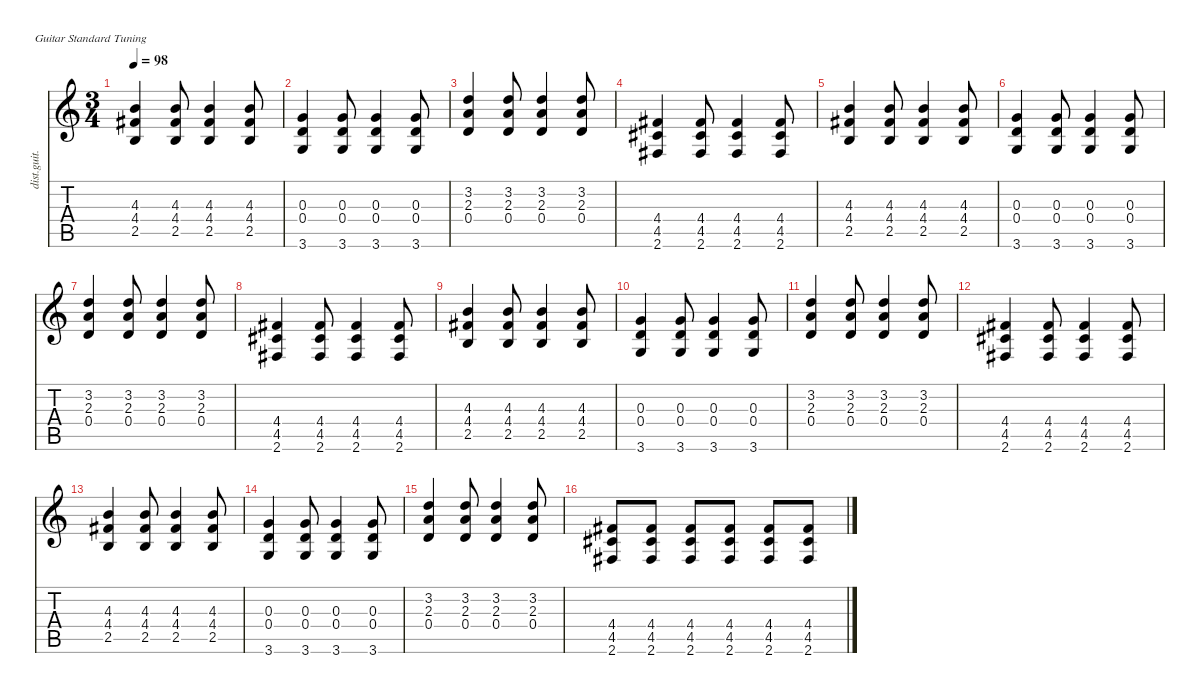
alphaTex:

\defaultSystemsLayout 4
\hideDynamics
\bracketExtendMode nobrackets
\otherSystemsTrackNameOrientation horizontal
\track ("гитара ритм" "dist.guit.") {instrument distortionguitar}
\staff {score tabs}
\tuning (E4 B3 G3 D3 A2 E2)
\ts (3 4)
\tempo 98
\clef g2
\ks c
(4.3 4.4{acc #} 2.5).4{dy f beam Up} (4.3 4.4{acc #} 2.5).8{beam Up} (4.3 4.4{acc #} 2.5).4{beam Up} (4.3 4.4{acc #} 2.5).8{beam Up} |
(0.3 0.4 3.6).4{beam Up} (0.3 0.4 3.6).8{beam Up} (0.3 0.4 3.6).4{beam Up} (0.3 0.4 3.6).8{beam Up} |
(3.2 2.3 0.4).4{beam Up} (3.2 2.3 0.4).8{beam Up} (3.2 2.3 0.4).4{beam Up} (3.2 2.3 0.4).8{beam Up} |
(4.4{acc #} 4.5{acc #} 2.6{acc #}).4{beam Up} (4.4{acc #} 4.5{acc #} 2.6{acc #}).8{beam Up} (4.4{acc #} 4.5{acc #} 2.6{acc #}).4{beam Up} (4.4{acc #} 4.5{acc #} 2.6{acc #}).8{beam Up} |
(4.3 4.4{acc #} 2.5).4{beam Up} (4.3 4.4{acc #} 2.5).8{beam Up} (4.3 4.4{acc #} 2.5).4{beam Up} (4.3 4.4{acc #} 2.5).8{beam Up} |
(0.3 0.4 3.6).4{beam Up} (0.3 0.4 3.6).8{beam Up} (0.3 0.4 3.6).4{beam Up} (0.3 0.4 3.6).8{beam Up} |
(3.2 2.3 0.4).4{beam Up} (3.2 2.3 0.4).8{beam Up} (3.2 2.3 0.4).4{beam Up} (3.2 2.3 0.4).8{beam Up} |
(4.4{acc #} 4.5{acc #} 2.6{acc #}).4{beam Up} (4.4{acc #} 4.5{acc #} 2.6{acc #}).8{beam Up} (4.4{acc #} 4.5{acc #} 2.6{acc #}).4{beam Up} (4.4{acc #} 4.5{acc #} 2.6{acc #}).8{beam Up} |
(4.3 4.4{acc #} 2.5).4{beam Up} (4.3 4.4{acc #} 2.5).8{beam Up} (4.3 4.4{acc #} 2.5).4{beam Up} (4.3 4.4{acc #} 2.5).8{beam Up} |
(0.3 0.4 3.6).4{beam Up} (0.3 0.4 3.6).8{beam Up} (0.3 0.4 3.6).4{beam Up} (0.3 0.4 3.6).8{beam Up} |
(3.2 2.3 0.4).4{beam Up} (3.2 2.3 0.4).8{beam Up} (3.2 2.3 0.4).4{beam Up} (3.2 2.3 0.4).8{beam Up} |
(4.4{acc #} 4.5{acc #} 2.6{acc #}).4{beam Up} (4.4{acc #} 4.5{acc #} 2.6{acc #}).8{beam Up} (4.4{acc #} 4.5{acc #} 2.6{acc #}).4{beam Up} (4.4{acc #} 4.5{acc #} 2.6{acc #}).8{beam Up} |
(4.3 4.4{acc #} 2.5).4{beam Up} (4.3 4.4{acc #} 2.5).8{beam Up} (4.3 4.4{acc #} 2.5).4{beam Up} (4.3 4.4{acc #} 2.5).8{beam Up} |
(0.3 0.4 3.6).4{beam Up} (0.3 0.4 3.6).8{beam Up} (0.3 0.4 3.6).4{beam Up} (0.3 0.4 3.6).8{beam Up} |
(3.2 2.3 0.4).4{beam Up} (3.2 2.3 0.4).8{beam Up} (3.2 2.3 0.4).4{beam Up} (3.2 2.3 0.4).8{beam Up} |
(4.4{acc #} 4.5{acc #} 2.6{acc #}).8{beam Up} (4.4{acc #} 4.5{acc #} 2.6{acc #}).8{beam Up} (4.4{acc #} 4.5{acc #} 2.6{acc #}).8{beam Up} (4.4{acc #} 4.5{acc #} 2.6{acc #}).8{beam Up} (4.4{acc #} 4.5{acc #} 2.6{acc #}).8{beam Up} (4.4{acc #} 4.5{acc #} 2.6{acc #}).8{beam Up}
